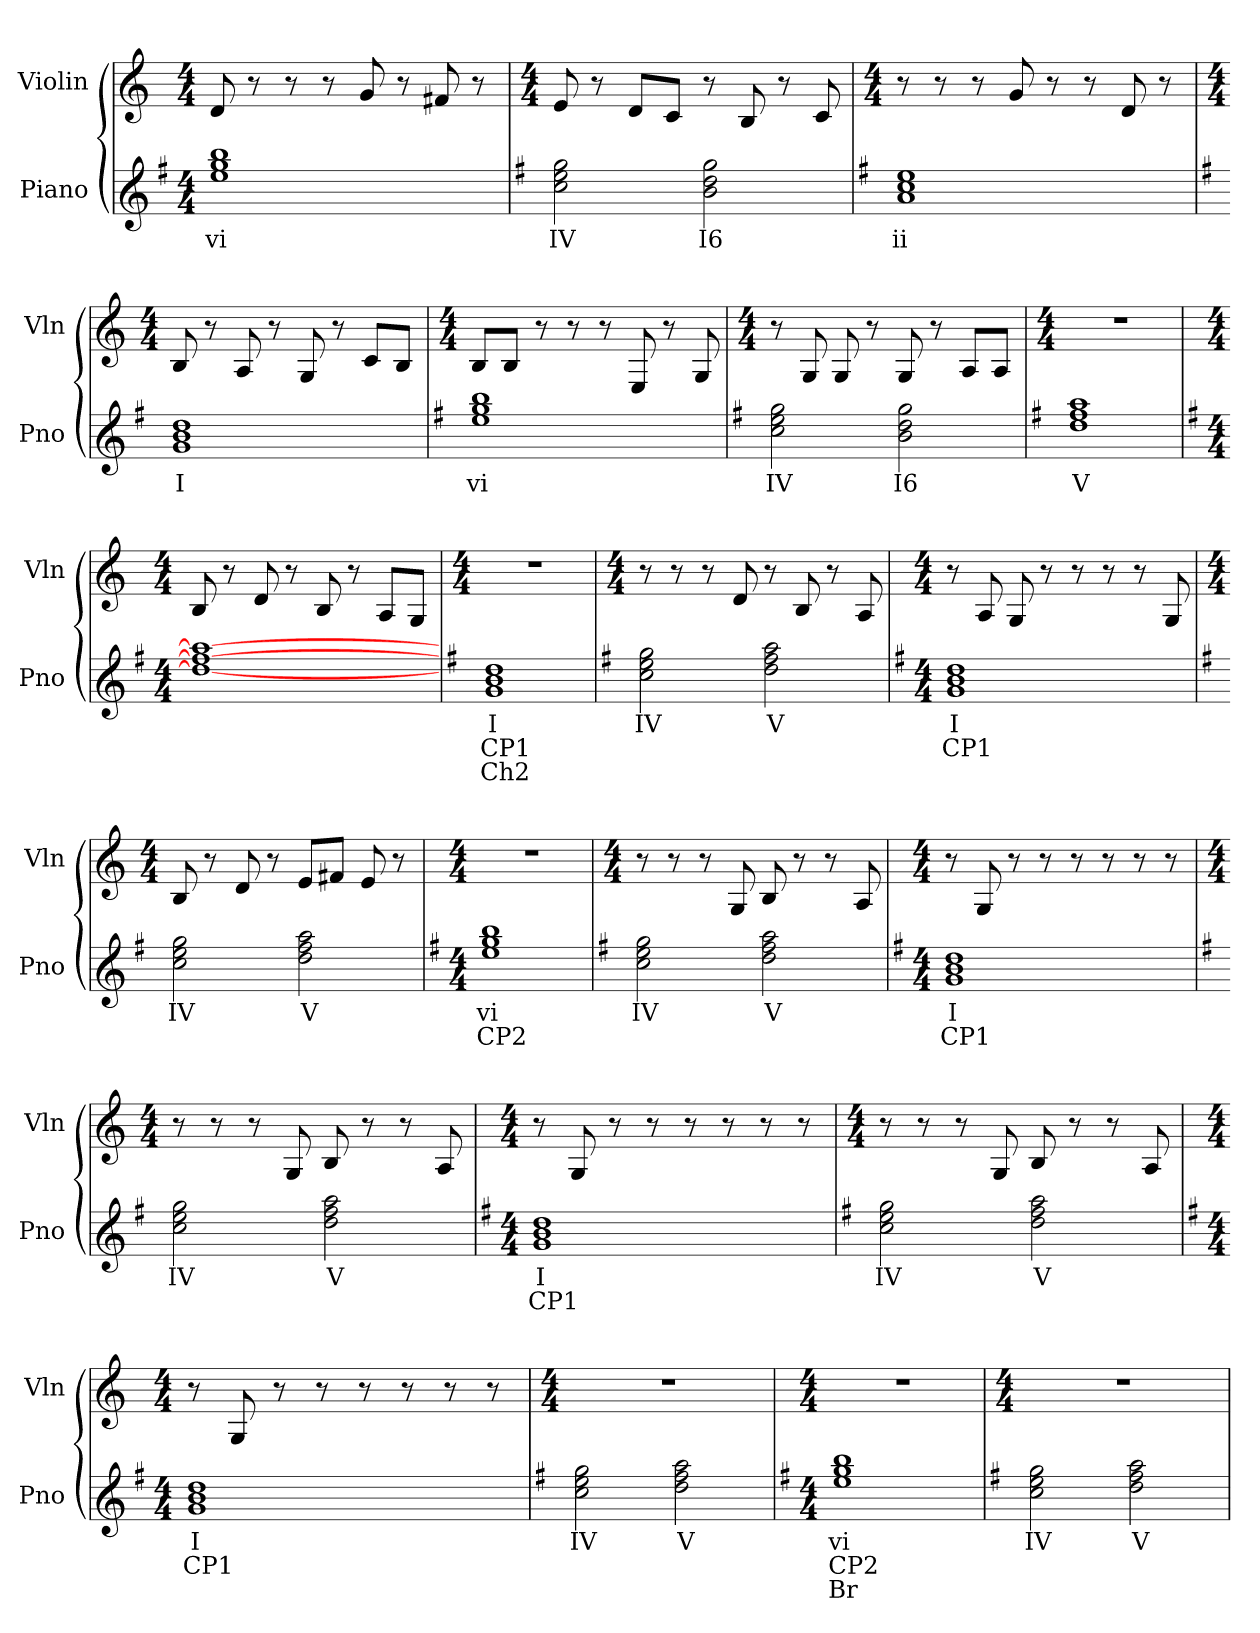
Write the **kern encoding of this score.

**kern	**text	**text	**text	**kern
*part2	*part2	*part2	*part2	*part1
*staff2	*staff2	*staff2	*staff2	*staff1
*I"Piano	*	*	*	*I"Violin
*I'Pno	*	*	*	*I'Vln
*k[f#]	*	*	*	*
*G:	*	*	*	*
*M4/4	*	*	*	*M4/4
=	=	=	=	=
1ee 1gg 1bb	vi	.	.	8d
.	.	.	.	8r
.	.	.	.	8r
.	.	.	.	8r
.	.	.	.	8g
.	.	.	.	8r
.	.	.	.	8f#X
.	.	.	.	8r
=	=	=	=	=
*k[f#]	*	*	*	*
*G:	*	*	*	*
*	*	*	*	*M4/4
2cc 2ee 2gg	IV	.	.	8e
.	.	.	.	8r
.	.	.	.	8dL
.	.	.	.	8cJ
2b 2dd 2gg	I6	.	.	8r
.	.	.	.	8B
.	.	.	.	8r
.	.	.	.	8c
=	=	=	=	=
*k[f#]	*	*	*	*
*G:	*	*	*	*
*	*	*	*	*M4/4
1a 1cc 1ee	ii	.	.	8r
.	.	.	.	8r
.	.	.	.	8r
.	.	.	.	8g
.	.	.	.	8r
.	.	.	.	8r
.	.	.	.	8d
.	.	.	.	8r
=	=	=	=	=
*k[f#]	*	*	*	*
*G:	*	*	*	*
*	*	*	*	*M4/4
1g 1b 1dd	I	.	.	8B
.	.	.	.	8r
.	.	.	.	8A
.	.	.	.	8r
.	.	.	.	8G
.	.	.	.	8r
.	.	.	.	8cL
.	.	.	.	8BJ
=	=	=	=	=
*k[f#]	*	*	*	*
*G:	*	*	*	*
*	*	*	*	*M4/4
1ee 1gg 1bb	vi	.	.	8BL
.	.	.	.	8BJ
.	.	.	.	8r
.	.	.	.	8r
.	.	.	.	8r
.	.	.	.	8E
.	.	.	.	8r
.	.	.	.	8G
=	=	=	=	=
*k[f#]	*	*	*	*
*G:	*	*	*	*
*	*	*	*	*M4/4
2cc 2ee 2gg	IV	.	.	8r
.	.	.	.	8G
.	.	.	.	8G
.	.	.	.	8r
2b 2dd 2gg	I6	.	.	8G
.	.	.	.	8r
.	.	.	.	8AL
.	.	.	.	8AJ
=	=	=	=	=
*k[f#]	*	*	*	*
*G:	*	*	*	*
*	*	*	*	*M4/4
1dd 1ff# 1aa	V	.	.	1r
=	=	=	=	=
*k[f#]	*	*	*	*
*G:	*	*	*	*
*M4/4	*	*	*	*M4/4
1dd_ 1ff#_ 1aa_	.	.	.	8B
.	.	.	.	8r
.	.	.	.	8d
.	.	.	.	8r
.	.	.	.	8B
.	.	.	.	8r
.	.	.	.	8AL
.	.	.	.	8GJ
=	=	=	=	=
*k[f#]	*	*	*	*
*G:	*	*	*	*
*	*	*	*	*M4/4
1g 1b 1dd	I	CP1	Ch2	1r
=	=	=	=	=
*k[f#]	*	*	*	*
*G:	*	*	*	*
*	*	*	*	*M4/4
2cc 2ee 2gg	IV	.	.	8r
.	.	.	.	8r
.	.	.	.	8r
.	.	.	.	8d
2dd 2ff# 2aa	V	.	.	8r
.	.	.	.	8B
.	.	.	.	8r
.	.	.	.	8A
=	=	=	=	=
*k[f#]	*	*	*	*
*G:	*	*	*	*
*M4/4	*	*	*	*M4/4
1g 1b 1dd	I	CP1	.	8r
.	.	.	.	8A
.	.	.	.	8G
.	.	.	.	8r
.	.	.	.	8r
.	.	.	.	8r
.	.	.	.	8r
.	.	.	.	8G
=	=	=	=	=
*k[f#]	*	*	*	*
*G:	*	*	*	*
*	*	*	*	*M4/4
2cc 2ee 2gg	IV	.	.	8B
.	.	.	.	8r
.	.	.	.	8d
.	.	.	.	8r
2dd 2ff# 2aa	V	.	.	8eL
.	.	.	.	8f#XJ
.	.	.	.	8e
.	.	.	.	8r
=	=	=	=	=
*k[f#]	*	*	*	*
*G:	*	*	*	*
*M4/4	*	*	*	*M4/4
1ee 1gg 1bb	vi	CP2	.	1r
=	=	=	=	=
*k[f#]	*	*	*	*
*G:	*	*	*	*
*	*	*	*	*M4/4
2cc 2ee 2gg	IV	.	.	8r
.	.	.	.	8r
.	.	.	.	8r
.	.	.	.	8G
2dd 2ff# 2aa	V	.	.	8B
.	.	.	.	8r
.	.	.	.	8r
.	.	.	.	8A
=	=	=	=	=
*k[f#]	*	*	*	*
*G:	*	*	*	*
*M4/4	*	*	*	*M4/4
1g 1b 1dd	I	CP1	.	8r
.	.	.	.	8G
.	.	.	.	8r
.	.	.	.	8r
.	.	.	.	8r
.	.	.	.	8r
.	.	.	.	8r
.	.	.	.	8r
=	=	=	=	=
*k[f#]	*	*	*	*
*G:	*	*	*	*
*	*	*	*	*M4/4
2cc 2ee 2gg	IV	.	.	8r
.	.	.	.	8r
.	.	.	.	8r
.	.	.	.	8G
2dd 2ff# 2aa	V	.	.	8B
.	.	.	.	8r
.	.	.	.	8r
.	.	.	.	8A
=	=	=	=	=
*k[f#]	*	*	*	*
*G:	*	*	*	*
*M4/4	*	*	*	*M4/4
1g 1b 1dd	I	CP1	.	8r
.	.	.	.	8G
.	.	.	.	8r
.	.	.	.	8r
.	.	.	.	8r
.	.	.	.	8r
.	.	.	.	8r
.	.	.	.	8r
=	=	=	=	=
*k[f#]	*	*	*	*
*G:	*	*	*	*
*	*	*	*	*M4/4
2cc 2ee 2gg	IV	.	.	8r
.	.	.	.	8r
.	.	.	.	8r
.	.	.	.	8G
2dd 2ff# 2aa	V	.	.	8B
.	.	.	.	8r
.	.	.	.	8r
.	.	.	.	8A
=	=	=	=	=
*k[f#]	*	*	*	*
*G:	*	*	*	*
*M4/4	*	*	*	*M4/4
1g 1b 1dd	I	CP1	.	8r
.	.	.	.	8G
.	.	.	.	8r
.	.	.	.	8r
.	.	.	.	8r
.	.	.	.	8r
.	.	.	.	8r
.	.	.	.	8r
=	=	=	=	=
*k[f#]	*	*	*	*
*G:	*	*	*	*
*	*	*	*	*M4/4
2cc 2ee 2gg	IV	.	.	1r
2dd 2ff# 2aa	V	.	.	.
=	=	=	=	=
*k[f#]	*	*	*	*
*G:	*	*	*	*
*M4/4	*	*	*	*M4/4
1ee 1gg 1bb	vi	CP2	Br	1r
=	=	=	=	=
*k[f#]	*	*	*	*
*G:	*	*	*	*
*	*	*	*	*M4/4
2cc 2ee 2gg	IV	.	.	1r
2dd 2ff# 2aa	V	.	.	.
=	=	=	=	=
*-	*-	*-	*-	*-
